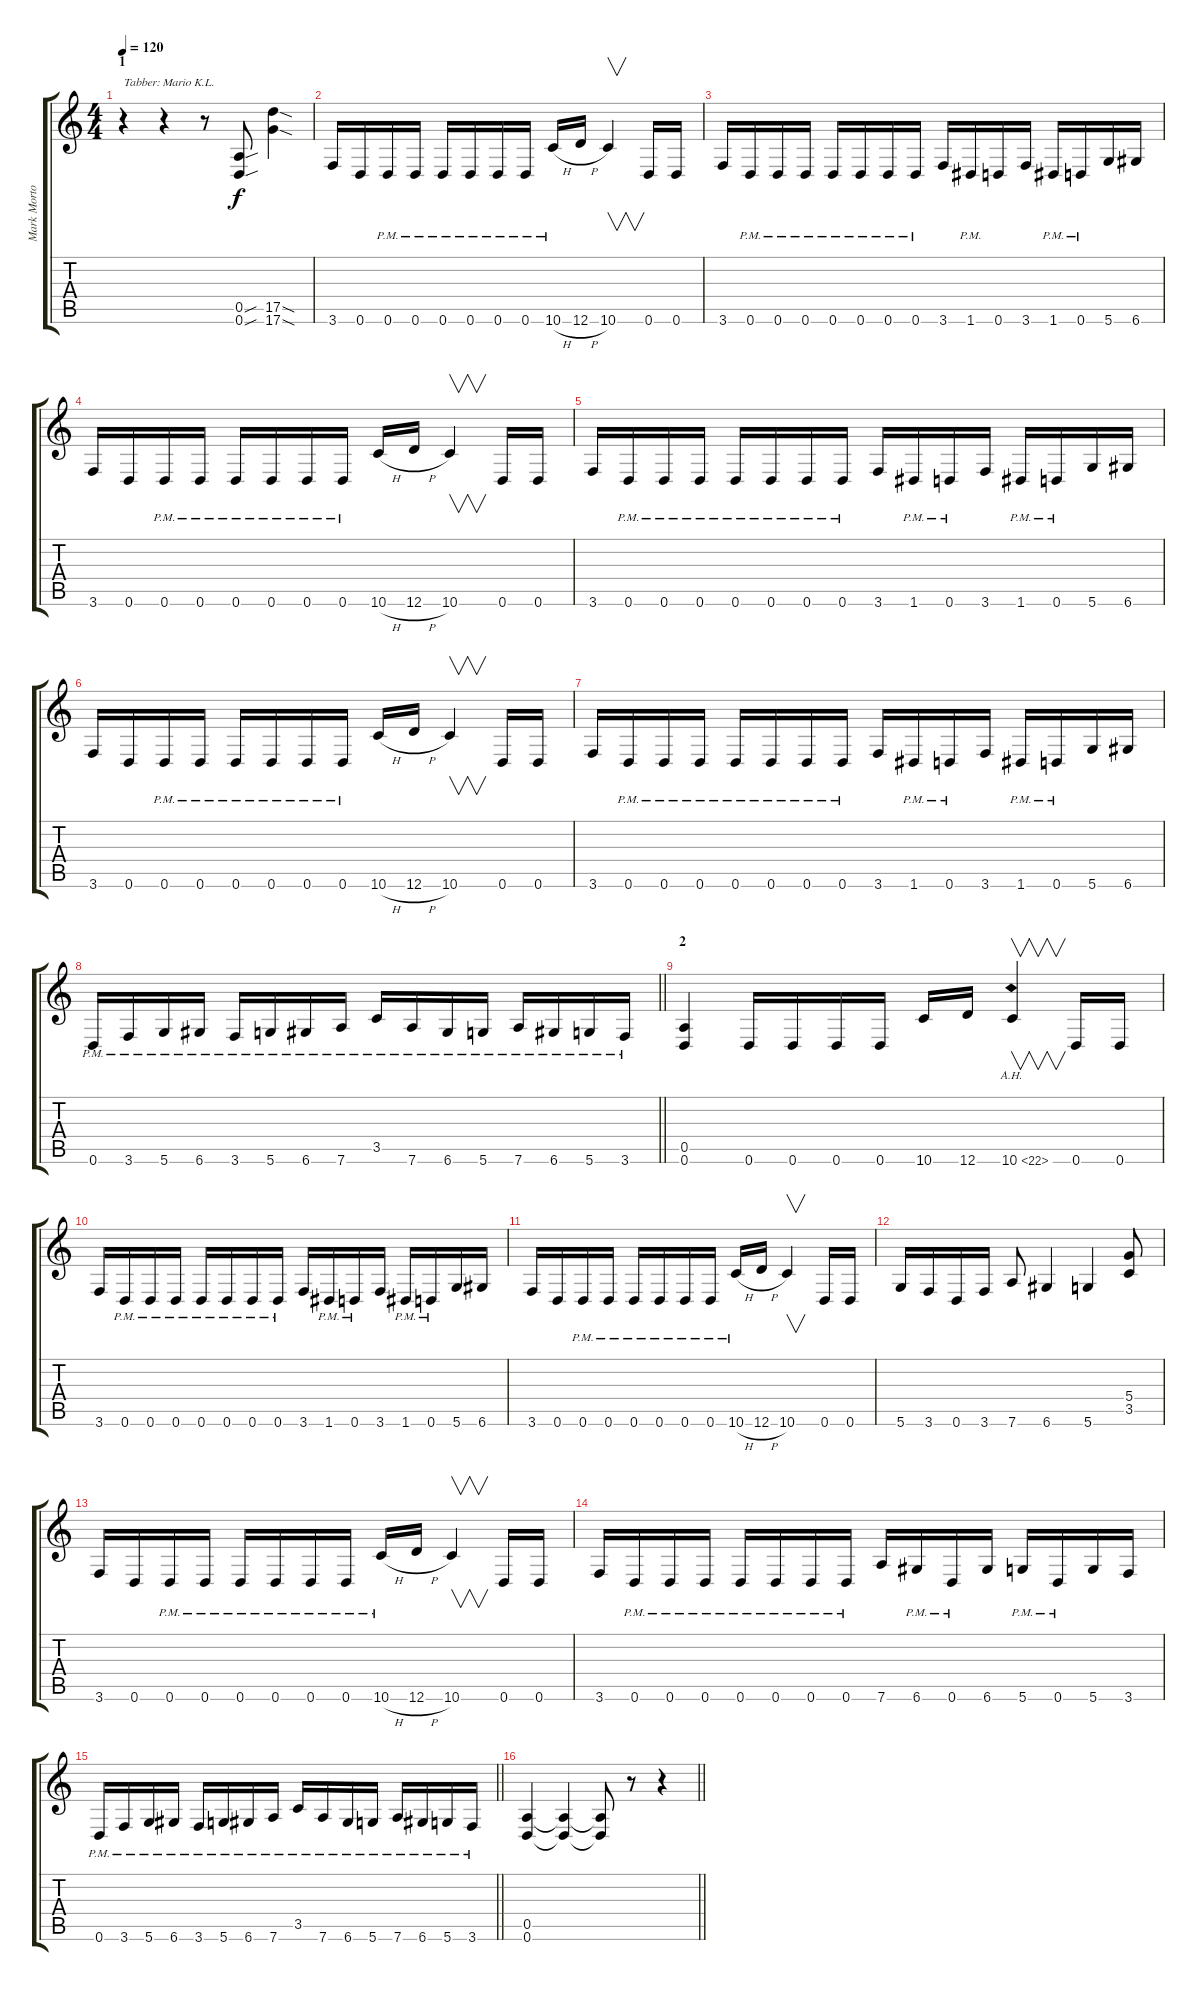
\track ("Mark Morton" "Mark Morto") {solo instrument distortionguitar}
\staff {score tabs}
\tuning (E4 B3 G3 D3 A2 D2) {hide}
\ts (4 4)
\section ("" "1")
\tempo 120
\clef g2
\ks c
r.4{txt "Tabber: Mario K.L." dy f instrument distortionguitar} r.4 r.8 (0.5{sou} 0.6{sou}).8 (17.5{sod} 17.6{sod}).4 |
3.6.16 0.6.16 0.6{pm}.16 0.6{pm}.16 0.6{pm}.16 0.6{pm}.16 0.6{pm}.16 0.6{pm}.16 10.6{h pm}.16 12.6{h}.16 10.6.4{v} 0.6.16 0.6.16 |
3.6.16 0.6{pm}.16 0.6{pm}.16 0.6{pm}.16 0.6{pm}.16 0.6{pm}.16 0.6{pm}.16 0.6{pm}.16 3.6.16 1.6{pm}.16 0.6.16 3.6.16 1.6{pm}.16 0.6{pm}.16 5.6.16 6.6.16 |
3.6.16 0.6.16 0.6{pm}.16 0.6{pm}.16 0.6{pm}.16 0.6{pm}.16 0.6{pm}.16 0.6{pm}.16 10.6{h}.16 12.6{h}.16 10.6.4{v} 0.6.16 0.6.16 |
3.6.16 0.6{pm}.16 0.6{pm}.16 0.6{pm}.16 0.6{pm}.16 0.6{pm}.16 0.6{pm}.16 0.6{pm}.16 3.6.16 1.6{pm}.16 0.6{pm}.16 3.6.16 1.6{pm}.16 0.6{pm}.16 5.6.16 6.6.16 |
3.6.16 0.6.16 0.6{pm}.16 0.6{pm}.16 0.6{pm}.16 0.6{pm}.16 0.6{pm}.16 0.6{pm}.16 10.6{h}.16 12.6{h}.16 10.6.4{v} 0.6.16 0.6.16 |
3.6.16 0.6{pm}.16 0.6{pm}.16 0.6{pm}.16 0.6{pm}.16 0.6{pm}.16 0.6{pm}.16 0.6{pm}.16 3.6.16 1.6{pm}.16 0.6{pm}.16 3.6.16 1.6{pm}.16 0.6{pm}.16 5.6.16 6.6.16 |
\barLineRight lightlight
0.6{pm}.16 3.6{pm}.16 5.6{pm}.16 6.6{pm}.16 3.6{pm}.16 5.6{pm}.16 6.6{pm}.16 7.6{pm}.16 3.5{pm}.16 7.6{pm}.16 6.6{pm}.16 5.6{pm}.16 7.6{pm}.16 6.6{pm}.16 5.6{pm}.16 3.6{pm}.16 |
\section ("" "2")
(0.5 0.6).4 0.6.16 0.6.16 0.6.16 0.6.16 10.6.16 12.6.16 10.6{ah 12}.4{v} 0.6.16 0.6.16 |
3.6.16 0.6{pm}.16 0.6{pm}.16 0.6{pm}.16 0.6{pm}.16 0.6{pm}.16 0.6{pm}.16 0.6{pm}.16 3.6.16 1.6{pm}.16 0.6{pm}.16 3.6.16 1.6{pm}.16 0.6{pm}.16 5.6.16 6.6.16 |
3.6.16 0.6.16 0.6{pm}.16 0.6{pm}.16 0.6{pm}.16 0.6{pm}.16 0.6{pm}.16 0.6{pm}.16 10.6{h pm}.16 12.6{h}.16 10.6.4{v} 0.6.16 0.6.16 |
5.6.16 3.6.16 0.6.16 3.6.16 7.6.8 6.6.4 5.6.4 (5.4 3.5).8 |
3.6.16 0.6.16 0.6{pm}.16 0.6{pm}.16 0.6{pm}.16 0.6{pm}.16 0.6{pm}.16 0.6{pm}.16 10.6{h pm}.16 12.6{h}.16 10.6.4{v} 0.6.16 0.6.16 |
3.6.16 0.6{pm}.16 0.6{pm}.16 0.6{pm}.16 0.6{pm}.16 0.6{pm}.16 0.6{pm}.16 0.6{pm}.16 7.6.16 6.6{pm}.16 0.6{pm}.16 6.6.16 5.6{pm}.16 0.6{pm}.16 5.6.16 3.6.16 |
\barLineRight lightlight
0.6{pm}.16 3.6{pm}.16 5.6{pm}.16 6.6{pm}.16 3.6{pm}.16 5.6{pm}.16 6.6{pm}.16 7.6{pm}.16 3.5{pm}.16 7.6{pm}.16 6.6{pm}.16 5.6{pm}.16 7.6{pm}.16 6.6{pm}.16 5.6{pm}.16 3.6{pm}.16 |
\barLineRight lightlight
(0.5 0.6).4 (0.5{t} 0.6{t}).4 (0.5{t} 0.6{t}).8 r.8 r.4
